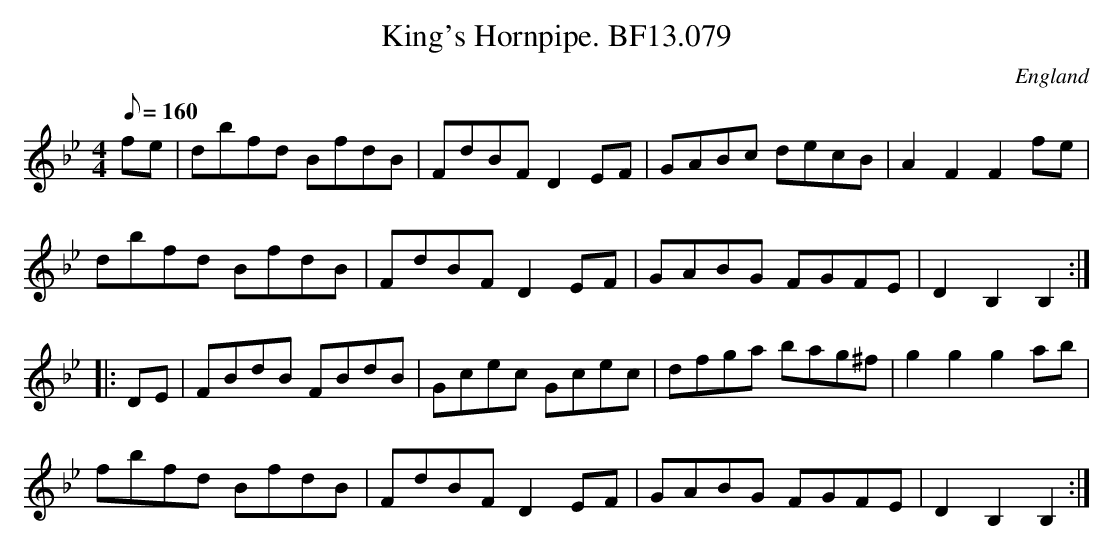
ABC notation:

X:1
T:King's Hornpipe. BF13.079
M:4/4
Q:160
O:England
K:Bb
fe|dbfd BfdB|FdBFD2EF|GABc decB|A2F2F2fe|!
dbfd BfdB|FdBFD2EF|GABG FGFE|D2B,2B,2::!
DE|FBdB FBdB|Gcec Gcec|dfga bag^f|g2g2g2ab|!
fbfd BfdB|FdBFD2EF|GABG FGFE|D2B,2B,2:|]
